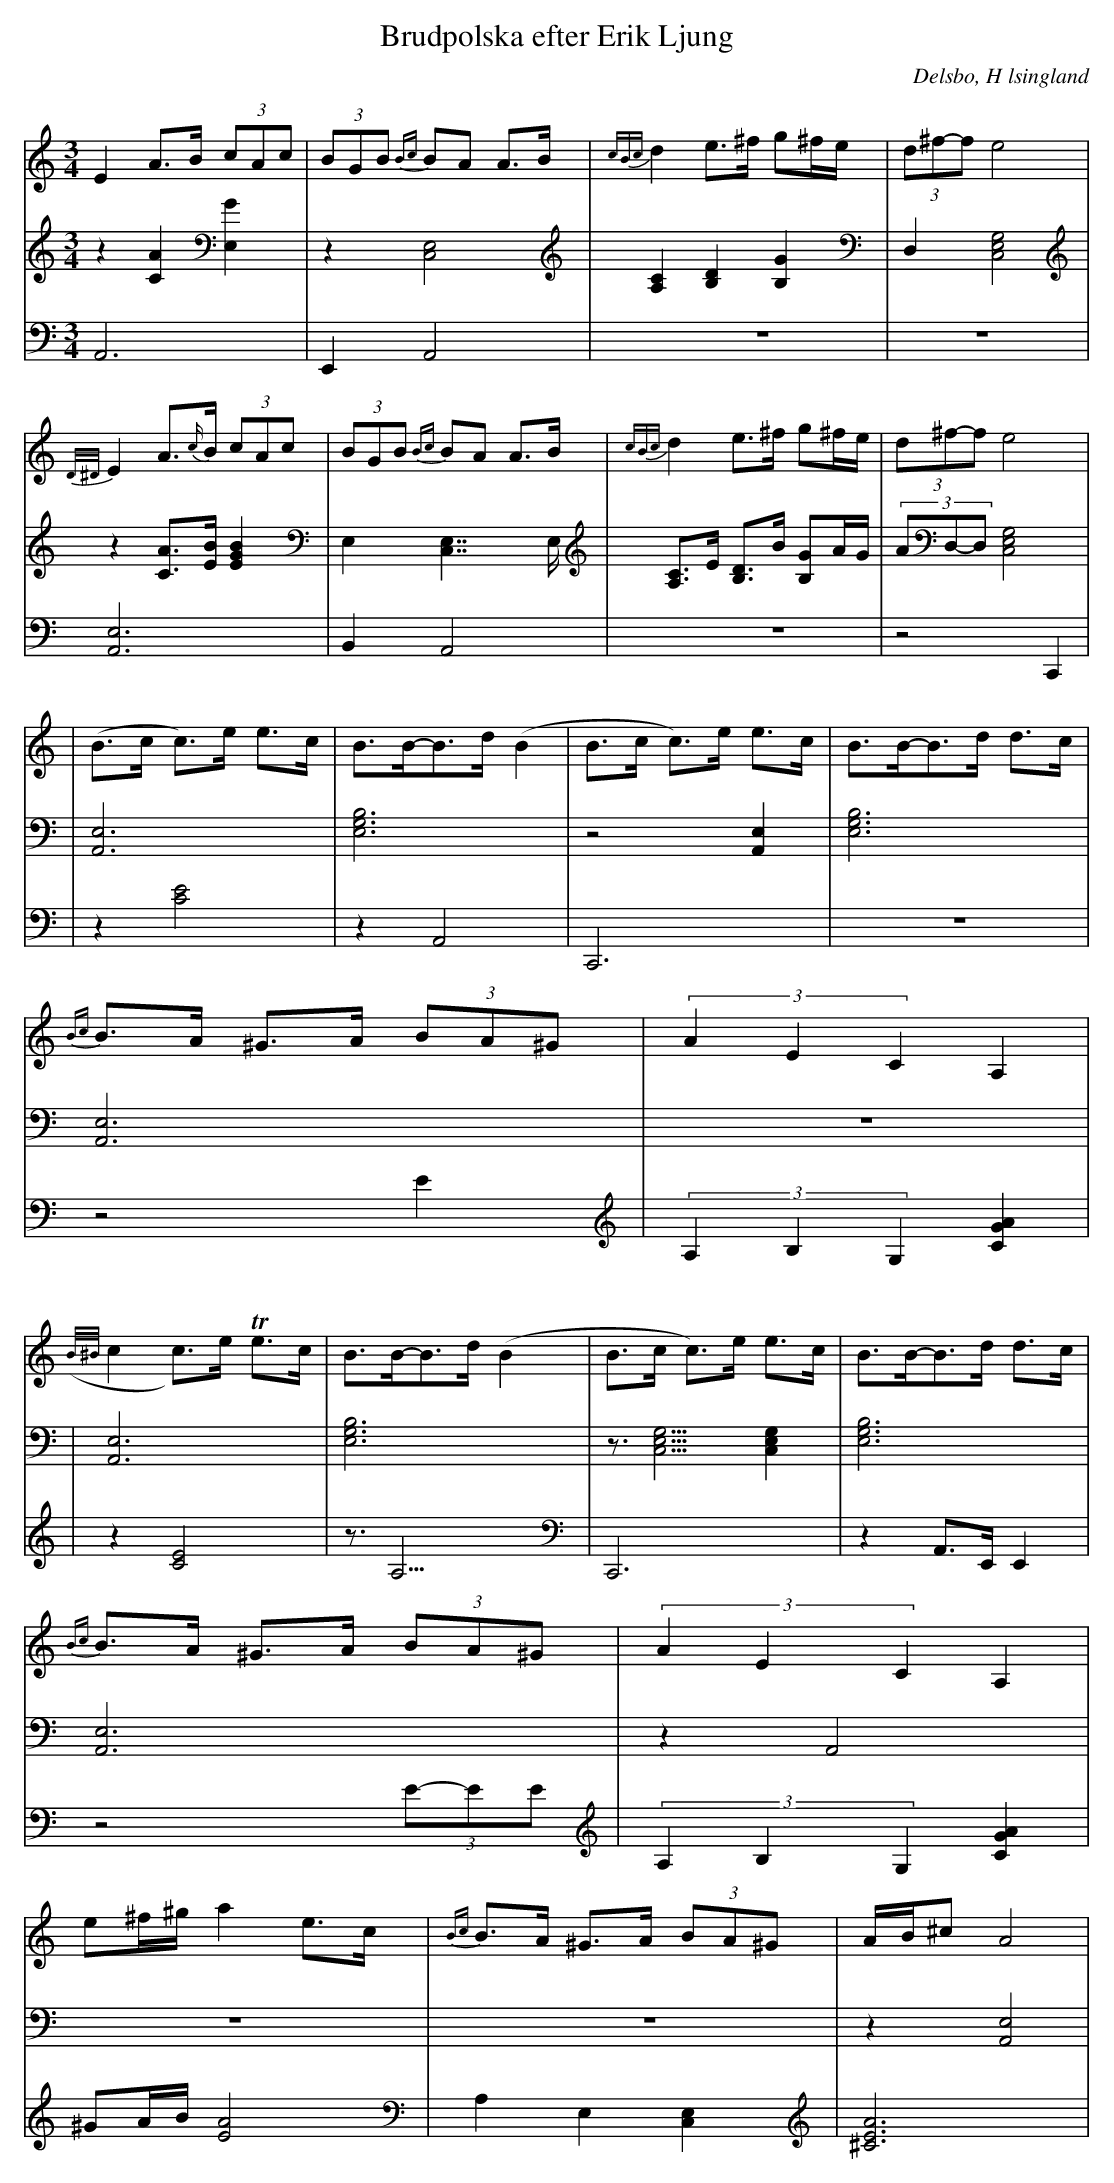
X:1
T: Brudpolska efter Erik Ljung
Q: 105
O: Delsbo, H lsingland
M: 3/4
L: 1/8
K: Am
V:1
V:2
V:3 =Merge
V:1
E2 A>B (3cAc| (3BGB {Bc}BA A>B|{cBc}d2 e>^f g^f/e/|(3d^f-f e4 |
{D/^D/}E2 A>{c/}B (3cAc| (3BGB {Bc}BA A>B|{cBc}d2 e>^f g^f/e/|(3d^f-f e4 |
|(B>c c)>e e>c|B>B-B>d (B2|B>c c)>e e>c|B>B-B>d d>c|
{Bc}B>A ^G>A (3BA^G|(3A2E2C2 A,2|
({B/^B/}c2 c)>e Te>c|B>B-B>d (B2|B>c c)>e e>c|B>B-B>d d>c|
{Bc}B>A ^G>A (3BA^G|(3A2E2C2 A,2|
e^f/^g/ a2 e>c|{Bc}B>A ^G>A (3BA^G|A/B/^c A4|
V:2
z2 [A2C2] [E,2G2]|z2 [C,4E,4]|[A,2C2] [B,2D2] [B,2G2]|D,2 [E,4G,4C,4]|
z2 [AC]>[BE] [B2E2G2]|E,2 [C,7/2E,7/2]E,/|[A,C]>E [B,D]>B [B,G]A/G/|(3AD,-D, [E,4G,4C,4]|
|[A,,6E,6]|[E,6G,6B,6]|z4[A,,2E,2]|[E,6G,6B,6]|
[A,,6E,6]|z6|
|[A,,6E,6]|[E,6G,6B,6]|z3/2[E,5/2G,5/2C,5/2] [E,2G,2C,2]|[E,6G,6B,6]|
[A,,6E,6]|z2 A,,4|
z6|z6|z2 [A,,4E,4]|
V:3
A,,6|E,,2 A,,4|z6|z6|
[A,,6E,6]|B,,2 A,,4|z6|z4  C,,2|
|z2 [C4E4]|z2 A,,4|C,,6|z6|
z4 E2|(3A,2B,2G,2 [G2A2C2]|
|z2 [C4E4]|z3<A,3|C,,6|z2 A,,>E,, E,,2|
z4 (3E-EE|(3A,2B,2G,2 [G2A2C2]|
^GA/B/ [A4E4]|A,2 E,2 [C,2E,2]|[A6^C6E6]|
